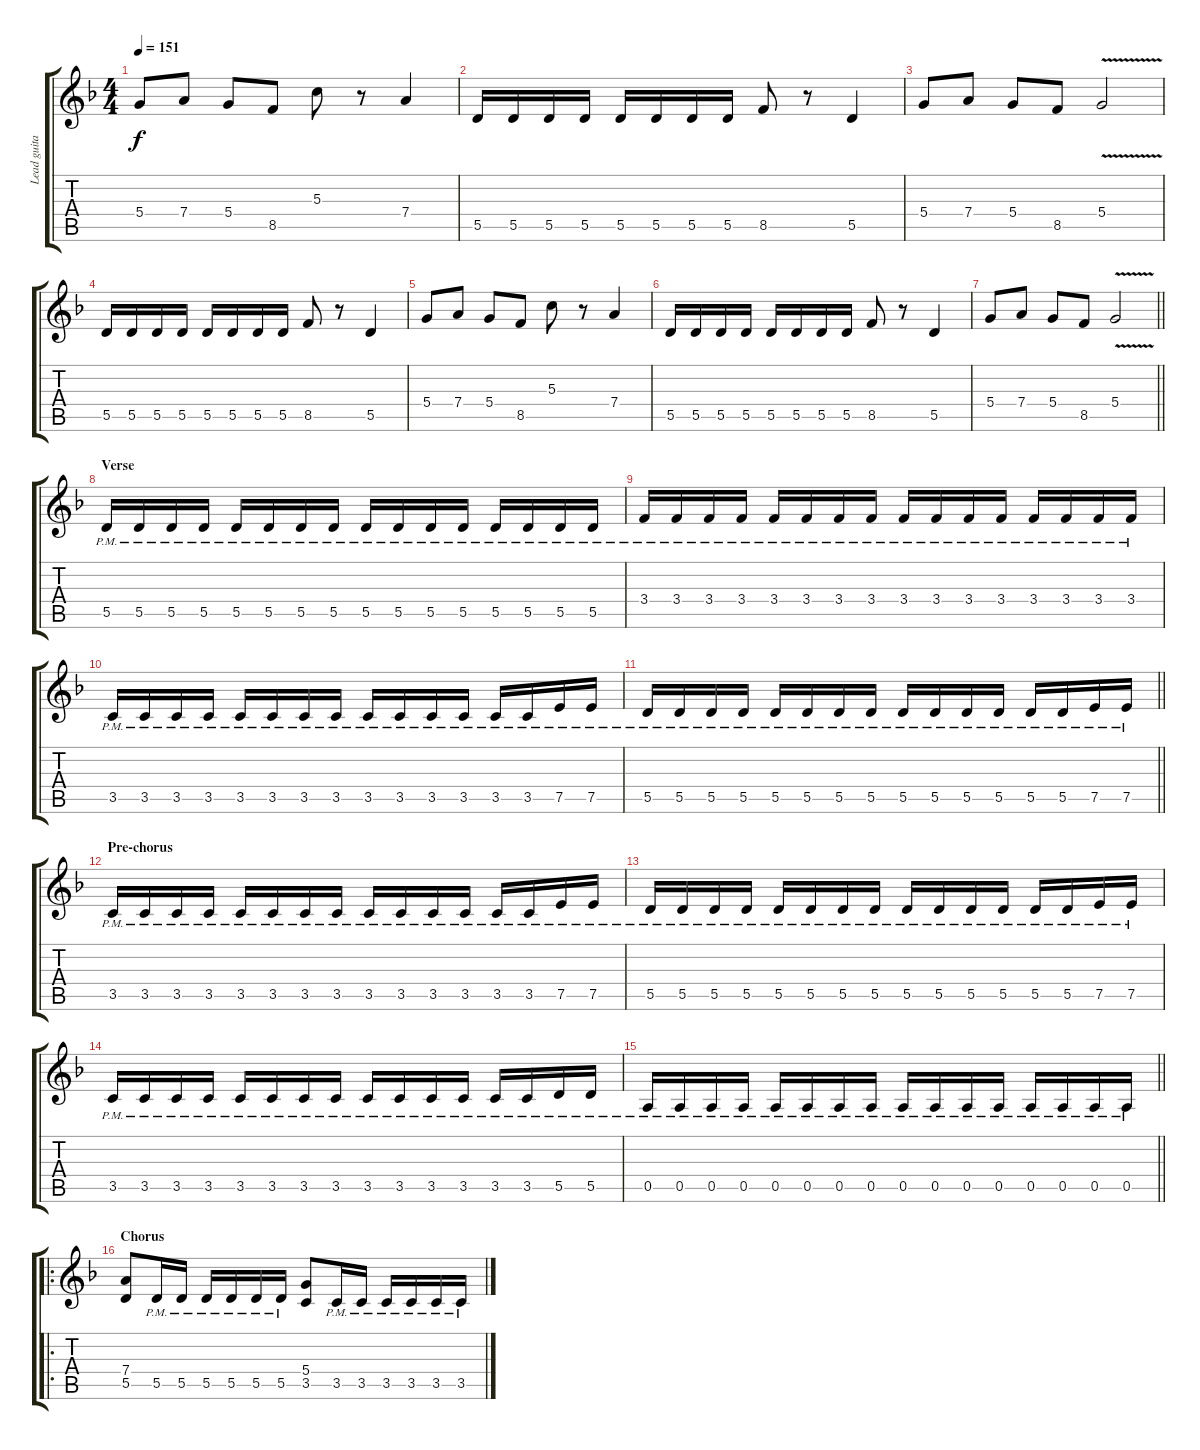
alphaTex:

\track ("Lead guitar" "Lead guita") {instrument distortionguitar}
\staff {score tabs}
\tuning (E4 B3 G3 D3 A2 E2) {hide}
\ts (4 4)
\tempo 151
\clef g2
\ks dminor
5.4.8{dy f volume 13} 7.4.8 5.4.8 8.5.8 5.3.8 r.8 7.4.4 |
5.5.16 5.5.16 5.5.16 5.5.16 5.5.16 5.5.16 5.5.16 5.5.16 8.5.8 r.8 5.5.4 |
5.4.8 7.4.8 5.4.8 8.5.8 5.4{v}.2 |
5.5.16 5.5.16 5.5.16 5.5.16 5.5.16 5.5.16 5.5.16 5.5.16 8.5.8 r.8 5.5.4 |
5.4.8 7.4.8 5.4.8 8.5.8 5.3.8 r.8 7.4.4 |
5.5.16 5.5.16 5.5.16 5.5.16 5.5.16 5.5.16 5.5.16 5.5.16 8.5.8 r.8 5.5.4 |
\barLineRight lightlight
5.4.8 7.4.8 5.4.8 8.5.8 5.4{v}.2 |
\section ("" "Verse")
5.5{pm}.16 5.5{pm}.16 5.5{pm}.16 5.5{pm}.16 5.5{pm}.16 5.5{pm}.16 5.5{pm}.16 5.5{pm}.16 5.5{pm}.16 5.5{pm}.16 5.5{pm}.16 5.5{pm}.16 5.5{pm}.16 5.5{pm}.16 5.5{pm}.16 5.5{pm}.16 |
3.4{pm}.16 3.4{pm}.16 3.4{pm}.16 3.4{pm}.16 3.4{pm}.16 3.4{pm}.16 3.4{pm}.16 3.4{pm}.16 3.4{pm}.16 3.4{pm}.16 3.4{pm}.16 3.4{pm}.16 3.4{pm}.16 3.4{pm}.16 3.4{pm}.16 3.4{pm}.16 |
3.5{pm}.16 3.5{pm}.16 3.5{pm}.16 3.5{pm}.16 3.5{pm}.16 3.5{pm}.16 3.5{pm}.16 3.5{pm}.16 3.5{pm}.16 3.5{pm}.16 3.5{pm}.16 3.5{pm}.16 3.5{pm}.16 3.5{pm}.16 7.5{pm}.16 7.5{pm}.16 |
\barLineRight lightlight
5.5{pm}.16 5.5{pm}.16 5.5{pm}.16 5.5{pm}.16 5.5{pm}.16 5.5{pm}.16 5.5{pm}.16 5.5{pm}.16 5.5{pm}.16 5.5{pm}.16 5.5{pm}.16 5.5{pm}.16 5.5{pm}.16 5.5{pm}.16 7.5{pm}.16 7.5{pm}.16 |
\section ("" "Pre-chorus")
3.5{pm}.16 3.5{pm}.16 3.5{pm}.16 3.5{pm}.16 3.5{pm}.16 3.5{pm}.16 3.5{pm}.16 3.5{pm}.16 3.5{pm}.16 3.5{pm}.16 3.5{pm}.16 3.5{pm}.16 3.5{pm}.16 3.5{pm}.16 7.5{pm}.16 7.5{pm}.16 |
5.5{pm}.16 5.5{pm}.16 5.5{pm}.16 5.5{pm}.16 5.5{pm}.16 5.5{pm}.16 5.5{pm}.16 5.5{pm}.16 5.5{pm}.16 5.5{pm}.16 5.5{pm}.16 5.5{pm}.16 5.5{pm}.16 5.5{pm}.16 7.5{pm}.16 7.5{pm}.16 |
3.5{pm}.16 3.5{pm}.16 3.5{pm}.16 3.5{pm}.16 3.5{pm}.16 3.5{pm}.16 3.5{pm}.16 3.5{pm}.16 3.5{pm}.16 3.5{pm}.16 3.5{pm}.16 3.5{pm}.16 3.5{pm}.16 3.5{pm}.16 5.5{pm}.16 5.5{pm}.16 |
\barLineRight lightlight
0.5{pm}.16 0.5{pm}.16 0.5{pm}.16 0.5{pm}.16 0.5{pm}.16 0.5{pm}.16 0.5{pm}.16 0.5{pm}.16 0.5{pm}.16 0.5{pm}.16 0.5{pm}.16 0.5{pm}.16 0.5{pm}.16 0.5{pm}.16 0.5{pm}.16 0.5{pm}.16 |
\ro
\section ("" "Chorus")
(7.4 5.5).8 5.5{pm}.16 5.5{pm}.16 5.5{pm}.16 5.5{pm}.16 5.5{pm}.16 5.5{pm}.16 (5.4 3.5).8 3.5{pm}.16 3.5{pm}.16 3.5{pm}.16 3.5{pm}.16 3.5{pm}.16 3.5{pm}.16
